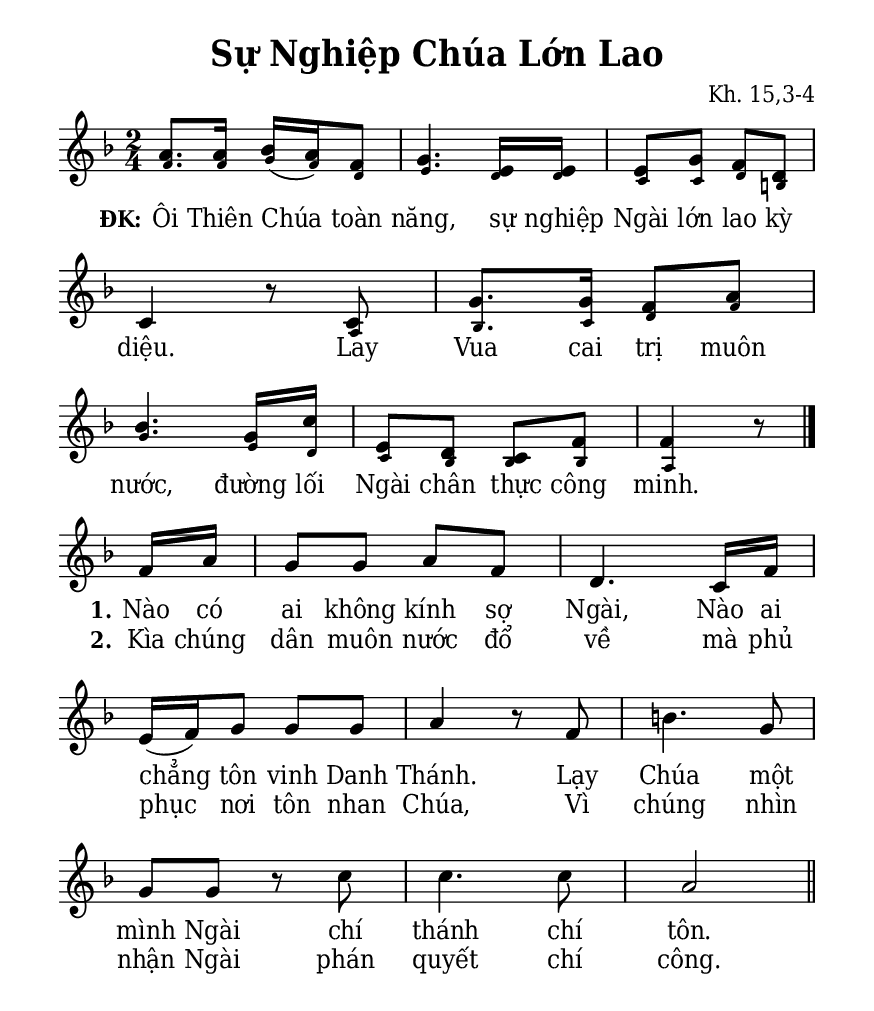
% Cài đặt chung\
\version "2.22.1"
\include "english.ly"

\header {
  title = "Sự Nghiệp Chúa Lớn Lao"
  composer = "Kh. 15,3-4"
  %arranger = "Lm. Kim Long"
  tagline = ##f
}

% Nhạc phiên khúc
nhacPhienKhucSop = \relative c'' {
  a8. a16 bf (a) f8 |
  g4. e16 e |
  e8 g f d |
  c4 r8 c |
  g'8. g16 f8 a |
  bf4. g16 c |
  e,8 d c f |
  f4 r8 \bar "|." \break
  
  f16 a |
  g8 g a f |
  d4. c16 f |
  e (f) g8 g g |
  a4 r8 f |
  b4. g8 |
  g g r c |
  c4. c8 |
  a2 \bar "||"
}

nhacPhienKhucAlto = \relative c' {
  f8. f16 g (f) d8 |
  e4. d16 d |
  c8 c d b! |
  c4 r8 a |
  bf8. c16 d8 f |
  g4. e16 d |
  c8 bf bf bf |
  a4 r8
}

% Lời phiên khúc
loiPhienKhucSop = \lyrics {
  \set stanza = "ĐK:"
  Ôi Thiên Chúa toàn năng,
  sự nghiệp Ngài lớn lao kỳ diệu.
  Lay Vua cai trị muôn nước,
  đường lối Ngài chân thực công minh.
  <<
    {
      \set stanza = "1."
      Nào có ai không kính sợ Ngài,
      Nào ai chẳng tôn vinh Danh Thánh.
      Lạy Chúa một mình Ngài chí thánh chí tôn.
    }
    \new Lyrics {
	    \set associatedVoice = "beSop"
	    \set stanza = "2."
	    Kìa chúng dân muôn nước đổ về
	    mà phủ phục nơi tôn nhan Chúa,
	    Vì chúng nhìn nhận Ngài phán quyết chí công.
    }
  >>
}

% Dàn trang
\paper {
  #(set-paper-size "a5")
  top-margin = 15\mm
  bottom-margin = 10\mm
  left-margin = 10\mm
  right-margin = 10\mm
  indent = #0
  #(define fonts
	 (make-pango-font-tree "Deja Vu Serif Condensed"
	 		       "Deja Vu Serif Condensed"
			       "Deja Vu Serif Condensed"
			       (/ 20 20)))
  print-page-number = ##f
  system-system-spacing = #'((basic-distance . 0.1) (padding . 3))
}

TongNhip = {
  \key f \major \time 2/4
  \set Timing.beamExceptions = #'()
  \set Timing.baseMoment = #(ly:make-moment 1/4)
}

% Đổi kích thước nốt cho bè phụ
notBePhu =
#(define-music-function (font-size music) (number? ly:music?)
   (for-some-music
     (lambda (m)
       (if (music-is-of-type? m 'rhythmic-event)
           (begin
             (set! (ly:music-property m 'tweaks)
                   (cons `(font-size . ,font-size)
                         (ly:music-property m 'tweaks)))
             #t)
           #f))
     music)
   music)

\score {
  \new ChoirStaff <<
    \new Staff \with {
        \consists "Merge_rests_engraver"
        printPartCombineTexts = ##f
      }
      <<
      \new Voice \TongNhip \partCombine 
        \nhacPhienKhucSop
        \notBePhu -3 { \nhacPhienKhucAlto }
      \new NullVoice = beSop \nhacPhienKhucSop
      \new Lyrics \lyricsto beSop \loiPhienKhucSop
      >>
  >>
  \layout {
    %\override Staff.TimeSignature.transparent = ##t
    \override Lyrics.LyricSpace.minimum-distance = #0.8
    \override Score.BarNumber.break-visibility = ##(#f #f #f)
    \override Score.SpacingSpanner.uniform-stretching = ##t
  } 
}
